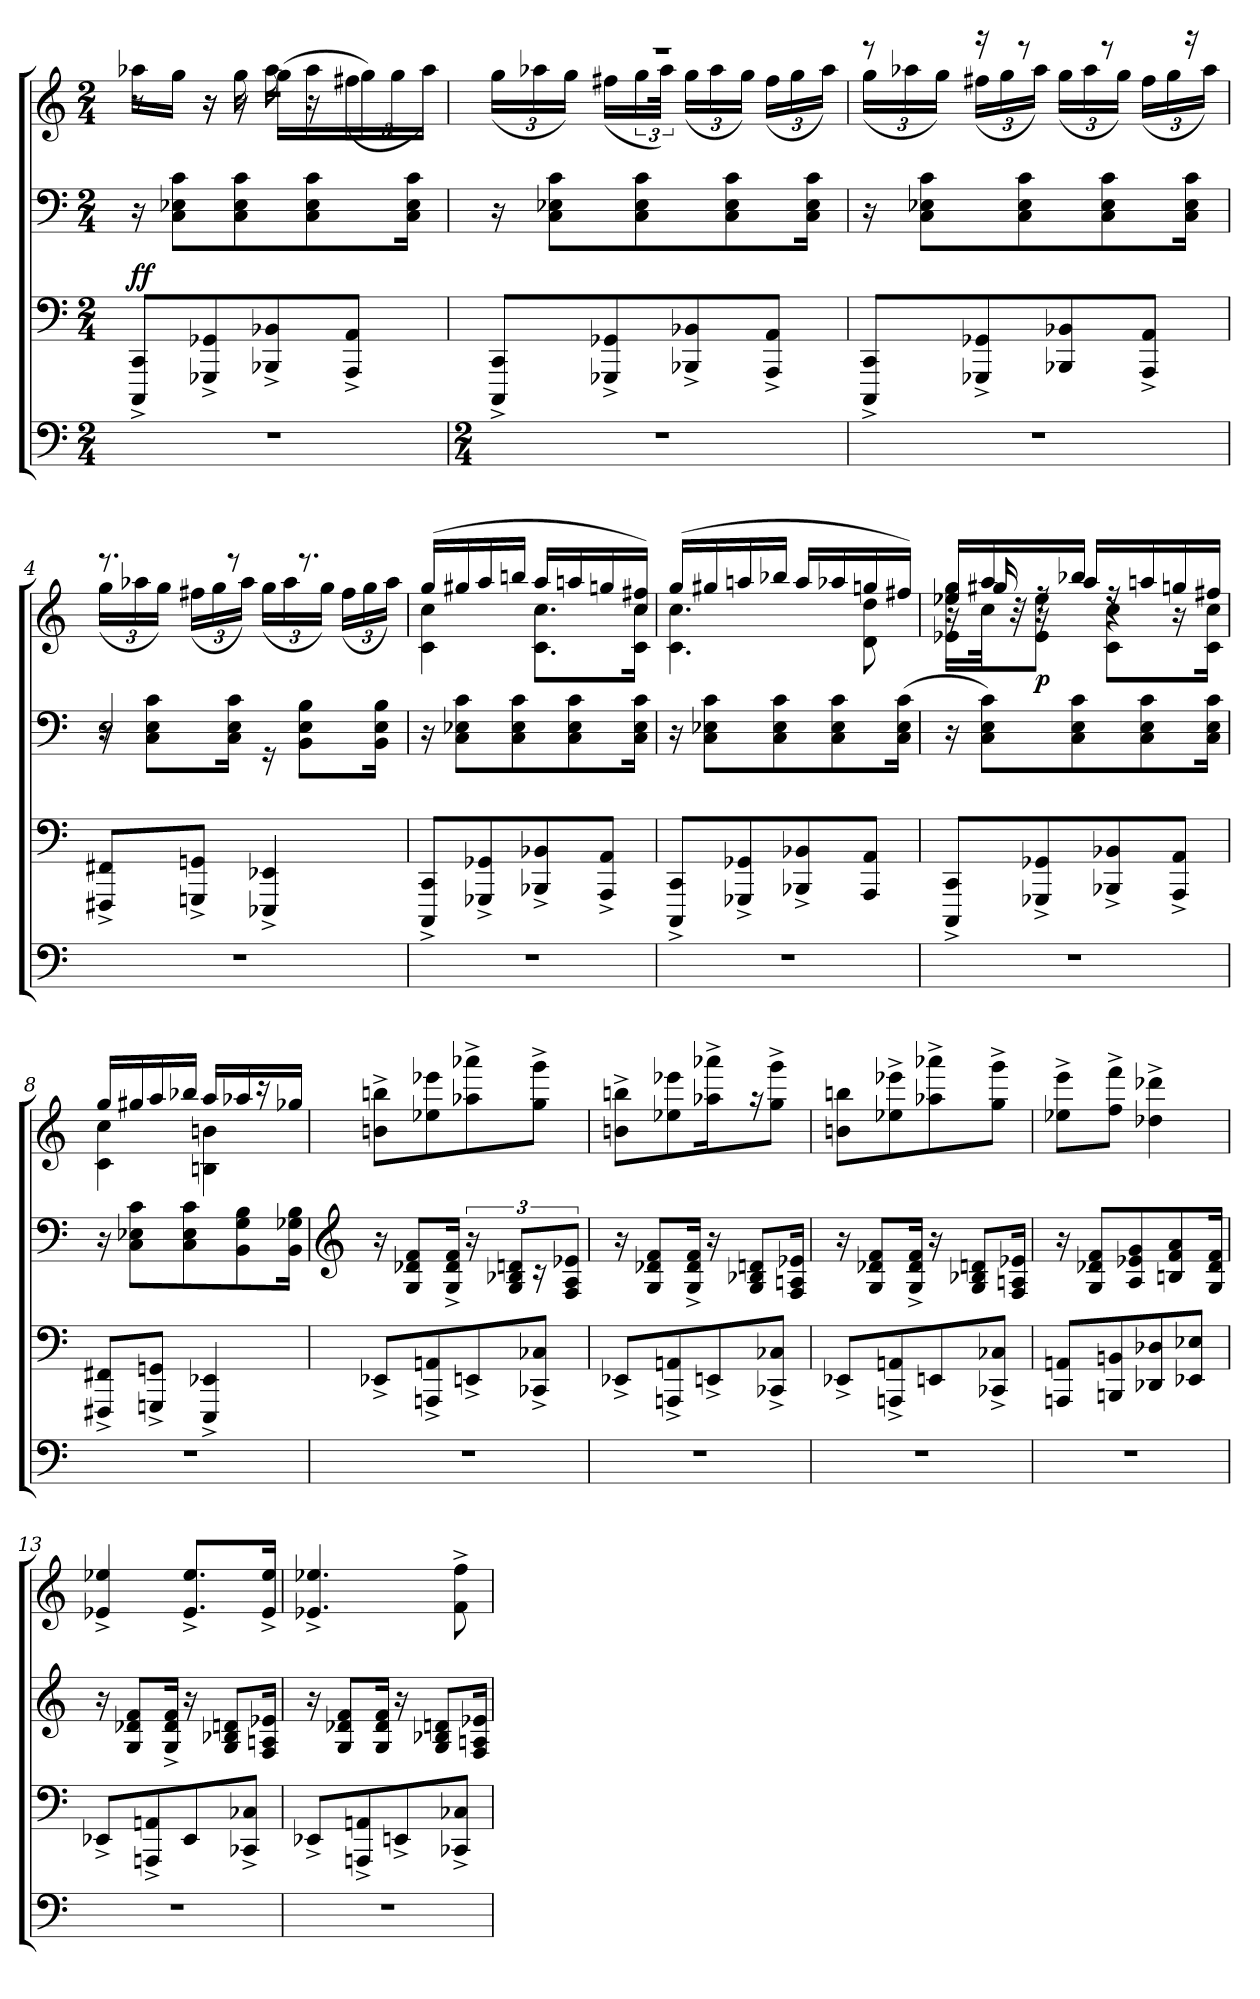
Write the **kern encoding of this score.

**kern	**kern	**kern	**dynam	**kern	**dynam
*part3	*part2	*part2	*part2	*part1	*part1
*staff4	*staff3	*staff2	*staff2/3	*staff1	*staff1
*clefF4	*clefF4	*clefF4	*	*clefG2	*
*k[]	*k[]	*k[]	*	*k[]	*
*M2/4	*M2/4	*M2/4	*	*M2/4	*
=1	=1	=1	=1	=1	=1
*	*	*	*	*^	*
*	*	*	*	*	*^	*
!	!	!	!LO:DY:a=2	!	!	!	!
2r	8CCC/^> 8CC/^>L	16r	ff	2r	16aa-X\LL	8r	.
.	.	8C\ 8E-X\ 8c\L	.	.	16gg\JJ	.	.
.	8GGG-X/^> 8GG-X/^>	.	.	.	16r	16r	.
.	.	8C\ 8E-\ 8c\	.	.	16gg\	16r	.
.	8BBB-X/^> 8BB-X/^>	.	.	.	16aa-\	(>16gg\LL	.
.	.	8C\ 8E-\ 8c\	.	.	16r	16aa-\	.
.	8AAA/^> 8AA/^>J	.	.	.	(>24ff#X\LL	16gg\JJ)	.
.	.	.	.	.	24gg\	.	.
.	.	16C\ 16E-\ 16c\Jk	.	.	.	16ryy	.
.	.	.	.	.	24aa-\JJ)	.	.
*	*	*	*	*v	*v	*v	*
=2	=2	=2	=2	=2	=2
*M2/4	*	*	*	*	*
*	*	*	*	*^	*
2r	8CCC/^> 8CC/^>L	16r	.	2r	(>24gg\LL	.
.	.	.	.	.	24aa-X<\	.
.	.	8C\ 8E-X\ 8c\L	.	.	.	.
.	.	.	.	.	24gg\JJ)	.
.	8GGG-X/^> 8GG-X/^>	.	.	.	(>16ff#X\LL	.
.	.	8C\ 8E-\ 8c\	.	.	24gg\	.
.	.	.	.	.	48aa-\JJk)	.
.	8BBB-X/^> 8BB-X/^>	.	.	.	(>24gg\LL	.
.	.	.	.	.	24aa-\	.
.	.	8C\ 8E-\ 8c\	.	.	.	.
.	.	.	.	.	24gg\JJ)	.
.	8AAA/^> 8AA/^>J	.	.	.	(>24ff#\LL	.
.	.	.	.	.	24gg\	.
.	.	16C\ 16E-\ 16c\Jk	.	.	.	.
.	.	.	.	.	24aa-\JJ)	.
=3	=3	=3	=3	=3	=3	=3
2r	8CCC/^> 8CC/^>L	16r	.	8r	(>24gg\LL	.
.	.	.	.	.	24aa-X\	.
.	.	8C\ 8E-X\ 8c\L	.	.	.	.
.	.	.	.	.	24gg\JJ)	.
.	8GGG-X/^> 8GG-X/^>	.	.	16r	(>24ff#X\LL	.
.	.	.	.	.	24gg\	.
.	.	8C\ 8E-\ 8c\	.	8r	.	.
.	.	.	.	.	24aa-\JJ)	.
.	8BBB-X/ 8BB-X/	.	.	.	(>24gg\LL	.
.	.	.	.	.	24aa-\	.
.	.	8C\ 8E-\ 8c\	.	8r	.	.
.	.	.	.	.	24gg\JJ)	.
.	8AAA/^> 8AA/^>J	.	.	.	(>24ff#\LL	.
.	.	.	.	.	24gg\	.
.	.	16C\ 16E-\ 16c\Jk	.	16r	.	.
.	.	.	.	.	24aa-\JJ)	.
=4	=4	=4	=4	=4	=4	=4
*	*	*^	*	*	*	*
*	*	*	*^	*	*	*	*
2r	8FFF#X/^> 8FF#X/^>L	2E/	16r	8r	.	8.r	(>24gg\LL	.
.	.	.	.	.	.	.	24aa-X\	.
.	.	.	8C\ 8E\ 8c\L	.	.	.	.	.
.	.	.	.	.	.	.	24gg\JJ)	.
.	8GGGn/^> 8GGn/^>J	.	.	4.ryy	.	.	(>24ff#X\LL	.
.	.	.	.	.	.	.	24gg\	.
.	.	.	16C\ 16E\ 16c\Jk	.	.	8r	.	.
.	.	.	.	.	.	.	24aa-\JJ)	.
.	4EEE-X/^> 4EE-X/^>	.	16r	.	.	.	(>24gg\LL	.
.	.	.	.	.	.	.	24aa-\	.
.	.	.	8BB\ 8E\ 8B\L	.	.	8.r	.	.
.	.	.	.	.	.	.	24gg\JJ)	.
.	.	.	.	.	.	.	(>24ff#\LL	.
.	.	.	.	.	.	.	24gg<\	.
.	.	.	16BB\ 16E\ 16B\Jk	.	.	.	.	.
.	.	.	.	.	.	.	24aa-\JJ)	.
*	*	*v	*v	*v	*	*	*	*
=5	=5	=5	=5	=5	=5	=5
2r	8CCC/^> 8CC/^>L	16r	.	(>16gg/LL	4c\ 4cc\	.
.	.	8C\ 8E-X\ 8c\L	.	16gg#X/	.	.
.	8GGG-X/^> 8GG-X/^>	.	.	16aa/	.	.
.	.	8C\ 8E-\ 8c\	.	16bbn/JJ	.	.
.	8BBB-X/^> 8BB-X/^>	.	.	16aa/LL	8.c\ 8.cc\L	.
.	.	8C\ 8E-\ 8c\	.	16aan/	.	.
.	8AAA/^> 8AA/^>J	.	.	16ggn/	.	.
.	.	16C\ 16E-\ 16c\Jk	.	16cc/ 16ff#X/JJ)	16c\ 16cc\Jk	.
=6	=6	=6	=6	=6	=6	=6
2r	8CCC/^> 8CC/^>L	16r	.	(>16gg/LL	4.c\ 4.cc\	.
.	.	8C\ 8E-X\ 8c\L	.	16gg#X/	.	.
.	8GGG-X/^> 8GG-X/^>	.	.	16aan/	.	.
.	.	8C\ 8E-\ 8c\	.	16bb-X/JJ	.	.
.	8BBB-X/^> 8BB-X/^>	.	.	16aa/LL	.	.
.	.	8C\ 8E-\ 8c\	.	16aa-X/	.	.
.	8AAA/ 8AA/J	.	.	16ggn/	8d\ 8dd\	.
.	.	(<16C\ 16E-\ 16c\Jk	.	16ff#X/JJ)	.	.
=7	=7	=7	=7	=7	=7	=7
*	*	*	*	*	*^	*
2r	8CCC/^> 8CC/^>L	16r	.	16ee-X/ 16gg/LL	16e-X\ 16ee-\ 16gg\LL	16r	.
.	.	8C\ 8E\ 8c\L)	.	16aa/	32cc\JK	16gg#X/	.
.	.	.	.	.	32r	.	.
!	!	!	!	!	!	!	!LO:DY:b
.	8GGG-X/^> 8GG-X/^>	.	.	16r	8e-\ 8ee-\J	16r	p
.	.	8C\ 8E\ 8c\	.	16bb-X/JJ	.	16aa/LL	.
.	8BBB-X/^> 8BB-X/^>	.	.	4r	8c\ 8cc\L	16r	.
.	.	8C\ 8E\ 8c\	.	.	.	16aan/	.
.	8AAA/^> 8AA/^>J	.	.	.	16r	16ggn/	.
.	.	16C\ 16E\ 16c\Jk	.	.	16c\ 16cc\Jk	16ff#X/JJ	.
*	*	*	*	*	*v	*v	*
=8	=8	=8	=8	=8	=8	=8
2r	8FFF#X/^> 8FF#X/^>L	16r	.	16gg/LL	4c\ 4cc\	.
.	.	8C\ 8E-X\ 8c\L	.	16gg#X/	.	.
.	8GGGn/^> 8GGn/^>J	.	.	16aa/	.	.
.	.	8C\ 8E-\ 8c\	.	16bb-X/JJ	.	.
.	4EEE/^> 4EE-X/^>	.	.	16aa/LL	4Bn\ 4bn\	.
.	.	8BB\ 8G\ 8B\	.	16aa-X/	.	.
.	.	.	.	16r	.	.
.	.	16BB\ 16G-X\ 16B\Jk	.	16gg-X/JJ	.	.
*	*	*	*	*v	*v	*
=9	=9	=9	=9	=9	=9
*	*	*clefG2	*	*	*
2r	8EE-X^>/L	16r	.	8bn\^> 8bbn\^>L	.
.	.	8G/ 8d-X/ 8f/L	.	.	.
.	8AAAn/^> 8AAn/^>	.	.	8ee-X\ 8eee-X\	.
.	.	16G/^< 16d-/^< 16f/^<Jk	.	.	.
.	8EEn^>/	24r	.	8aa-X\^> 8aaa-X\^>	.
.	.	12G/ 12B-X/ 12dn/L	.	.	.
.	8CC-X/^> 8C-X/^>J	24r	.	8gg\^> 8ggg\^>J	.
.	.	12F/ 12A/ 12e-X/J	.	.	.
=10	=10	=10	=10	=10	=10
2r	8EE-X^>/L	16r	.	8bn\^> 8bbn\^>L	.
.	.	8G/ 8d-X/ 8f/L	.	.	.
.	8AAAn/^> 8AAn/^>	.	.	8ee-X\ 8eee-X\	.
.	.	16G/^< 16d-/^< 16f/^<Jk	.	.	.
.	8EEn^>/	16r	.	16aa-X\^> 16aaa-X\^>K	.
.	.	8G/ 8B-X/ 8dn/L	.	16r	.
.	8CC-X/^> 8C-X/^>J	.	.	8gg\^> 8ggg\^>J	.
.	.	16F/ 16An/ 16e-X/Jk	.	.	.
=11	=11	=11	=11	=11	=11
2r	8EE-X^>/L	16r	.	8bn\ 8bbn\L	.
.	.	8G/ 8d-X/ 8f/L	.	.	.
.	8AAAn/^> 8AAn/^>	.	.	8ee-X\^> 8eee-X\^>	.
.	.	16G/^< 16d-/^< 16f/^<Jk	.	.	.
.	8EEn/	16r	.	8aa-X\^> 8aaa-X\^>	.
.	.	8G/ 8B-X/ 8dn/L	.	.	.
.	8CC-X/^> 8C-X/^>J	.	.	8gg\^> 8ggg\^>J	.
.	.	16F/ 16An/ 16e-X/Jk	.	.	.
=12	=12	=12	=12	=12	=12
2r	8AAAn/ 8AAn/L	16r	.	8ee-X\^> 8eee\^>L	.
.	.	8G/ 8d-X/ 8f/L	.	.	.
.	8BBBn/ 8BBn/	.	.	8ff\^> 8fff\^>J	.
.	.	8A/ 8e-X/ 8g/	.	.	.
.	8DD-X/ 8D-X/	.	.	4dd-X\^> 4ddd-X\^>	.
.	.	8Bn/ 8f/ 8a/	.	.	.
.	8EE-X/ 8E-X/J	.	.	.	.
.	.	16G/ 16d-/ 16f/Jk	.	.	.
=13	=13	=13	=13	=13	=13
2r	8EE-X^>/L	16r	.	4e-X/^> 4ee-X/^>	.
.	.	8G/ 8d-X/ 8f/L	.	.	.
.	8AAAn/^> 8AAn/^>	.	.	.	.
.	.	16G/^< 16d-/^< 16f/^<Jk	.	.	.
.	8EE-/	16r	.	8.e-/^> 8.ee-/^>L	.
.	.	8G/ 8B-X/ 8dn/L	.	.	.
.	8CC-X/^> 8C-X/^>J	.	.	.	.
.	.	16F/ 16An/ 16e-X/Jk	.	16e-/^> 16ee-/^>Jk	.
=14	=14	=14	=14	=14	=14
2r	8EE-X^>/L	16r	.	4.e-X/^> 4.ee-X/^>	.
.	.	8G/ 8d-X/ 8f/L	.	.	.
.	8AAAn/^> 8AAn/^>	.	.	.	.
.	.	16G/ 16d-/ 16f/Jk	.	.	.
.	8EEn^>/	16r	.	.	.
.	.	8G/ 8B-X/ 8dn/L	.	.	.
.	8CC-X/^> 8C-X/^>J	.	.	8f\^> 8ff\^>	.
.	.	16F/ 16An/ 16e-X/Jk	.	.	.
=	=	=	=	=	=
*-	*-	*-	*-	*-	*-
